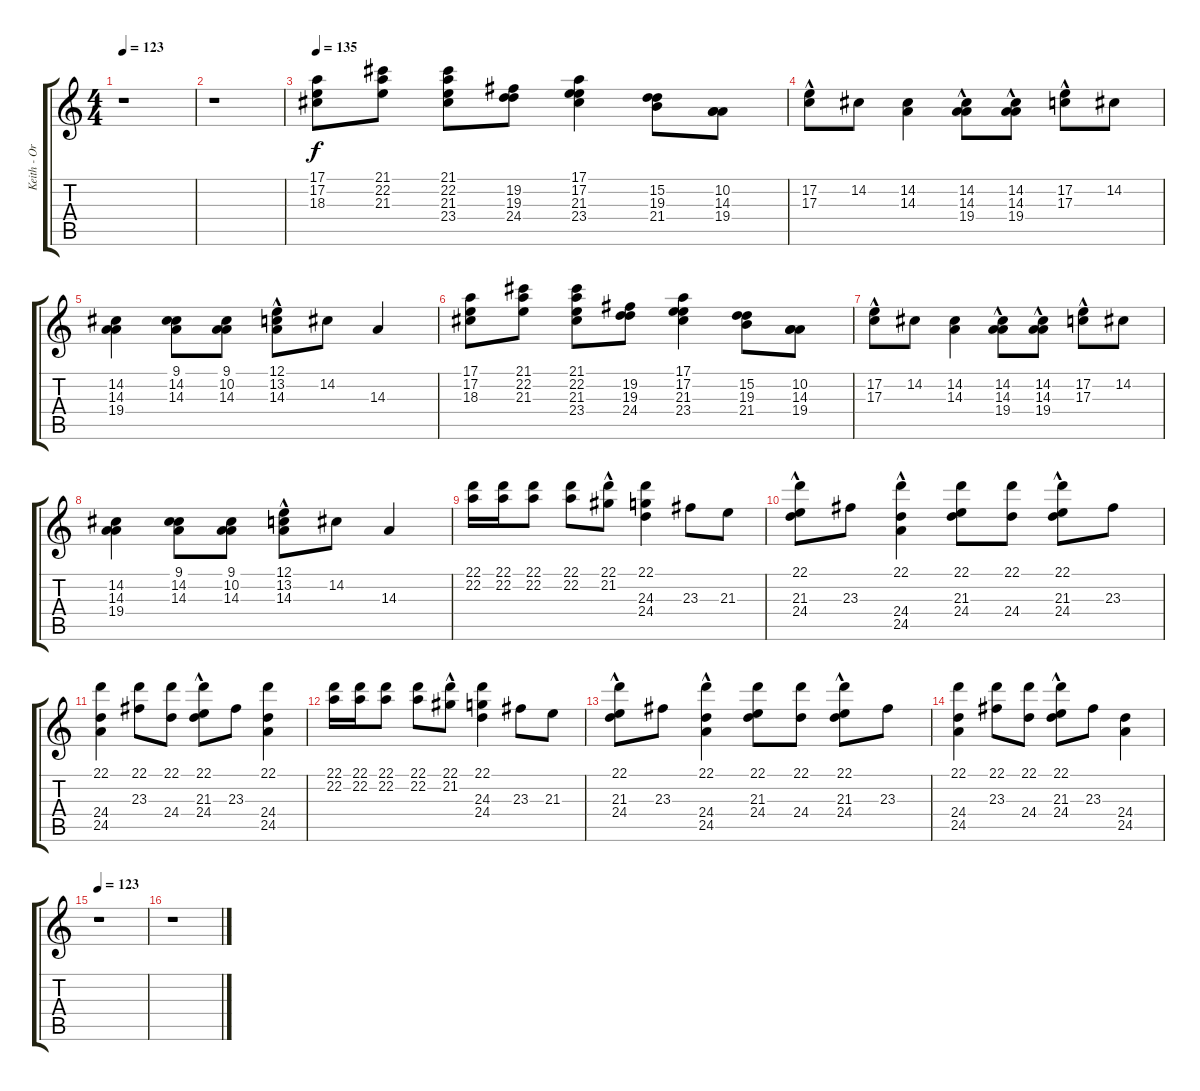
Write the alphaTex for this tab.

\track ("Keith - Organ RH" "Keith - Or") {instrument percussiveorgan}
\staff {score tabs}
\tuning (E4 B3 G3 D3 A2 E2) {hide}
\ts (4 4)
\tempo 123
\clef g2
\ks c
r.1{dy f} |
r.1 |
\tempo 135
(17.1 17.2 18.3).8 (21.1 22.2 21.3).8 (21.1 22.2 21.3 23.4).8 (19.2 19.3 24.4).8 (17.1 17.2 21.3 23.4).4 (15.2 19.3 21.4).8 (10.2 14.3 19.4).8 |
(17.2{hac} 17.3).8 14.2.8 (14.2 14.3).4 (14.2{hac} 14.3 19.4).8 (14.2{hac} 14.3 19.4).8 (17.2{hac} 17.3).8 14.2.8 |
(14.2 14.3 19.4).4 (9.1 14.2 14.3).8 (9.1 10.2 14.3).8 (12.1{hac} 13.2 14.3{hac}).8 14.2.8 14.3.4 |
(17.1 17.2 18.3).8 (21.1 22.2 21.3).8 (21.1 22.2 21.3 23.4).8 (19.2 19.3 24.4).8 (17.1 17.2 21.3 23.4).4 (15.2 19.3 21.4).8 (10.2 14.3 19.4).8 |
(17.2{hac} 17.3).8 14.2.8 (14.2 14.3).4 (14.2{hac} 14.3 19.4).8 (14.2{hac} 14.3 19.4).8 (17.2{hac} 17.3).8 14.2.8 |
(14.2 14.3 19.4).4 (9.1 14.2 14.3).8 (9.1 10.2 14.3).8 (12.1{hac} 13.2 14.3{hac}).8 14.2.8 14.3.4 |
(22.1 22.2).16 (22.1 22.2).16 (22.1 22.2).8 (22.1 22.2).8 (22.1 21.2{hac}).8 (22.1 24.3 24.4).4 23.3.8 21.3.8 |
(22.1{hac} 21.3 24.4).8 23.3.8 (22.1{hac} 24.4 24.5{hac}).4 (22.1 21.3 24.4).8 (22.1 24.4).8 (22.1{hac} 21.3 24.4).8 23.3.8 |
(22.1 24.4 24.5).4 (22.1 23.3).8 (22.1 24.4).8 (22.1{hac} 21.3 24.4).8 23.3.8 (22.1 24.4 24.5).4 |
(22.1 22.2).16 (22.1 22.2).16 (22.1 22.2).8 (22.1 22.2).8 (22.1 21.2{hac}).8 (22.1 24.3 24.4).4 23.3.8 21.3.8 |
(22.1{hac} 21.3 24.4).8 23.3.8 (22.1{hac} 24.4 24.5{hac}).4 (22.1 21.3 24.4).8 (22.1 24.4).8 (22.1{hac} 21.3 24.4).8 23.3.8 |
(22.1 24.4 24.5).4 (22.1 23.3).8 (22.1 24.4).8 (22.1{hac} 21.3 24.4).8 23.3.8 (24.4 24.5).4 |
\tempo 123
r.1 |
r.1
